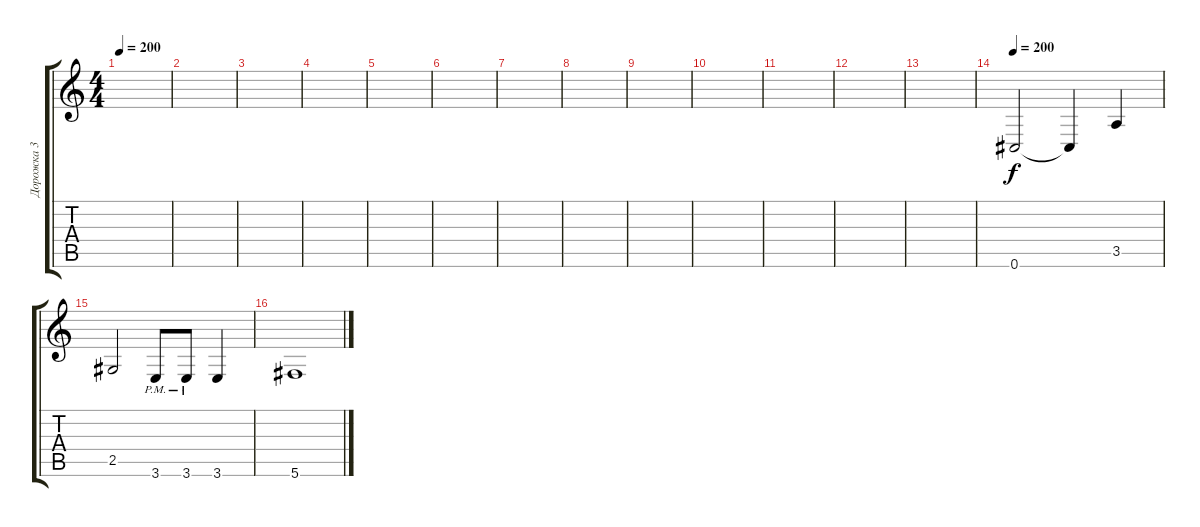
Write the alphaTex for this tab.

\track ("Дорожка 3" "Дорожка 3") {instrument electricbassfinger}
\staff {score tabs}
\tuning (Db4 Ab3 E3 B2 Gb2 Db2) {hide}
\ts (4 4)
\tempo 200
\clef g2
\ks c
|
|
|
|
|
|
|
|
|
|
|
|
|
\tempo 200
0.6.2 0.6{t}.4 3.5.4 |
2.5.2 3.6{pm}.8 3.6{pm}.8 3.6.4 |
5.6.1
